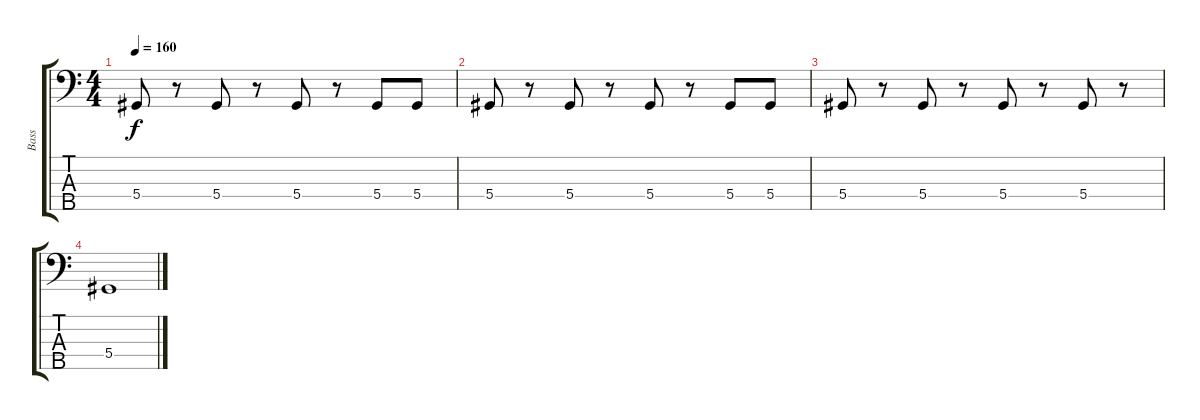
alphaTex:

\track ("Bass" "Bass") {instrument electricbassfinger}
\staff {score tabs}
\tuning (Gb2 Db2 Ab1 Eb1 Bb0) {hide}
\ts (4 4)
\tempo 160
\clef f4
\ks c
5.4.8{dy f} r.8 5.4.8 r.8 5.4.8 r.8 5.4.8 5.4.8 |
5.4.8 r.8 5.4.8 r.8 5.4.8 r.8 5.4.8 5.4.8 |
5.4.8 r.8 5.4.8 r.8 5.4.8 r.8 5.4.8 r.8 |
5.4.1
